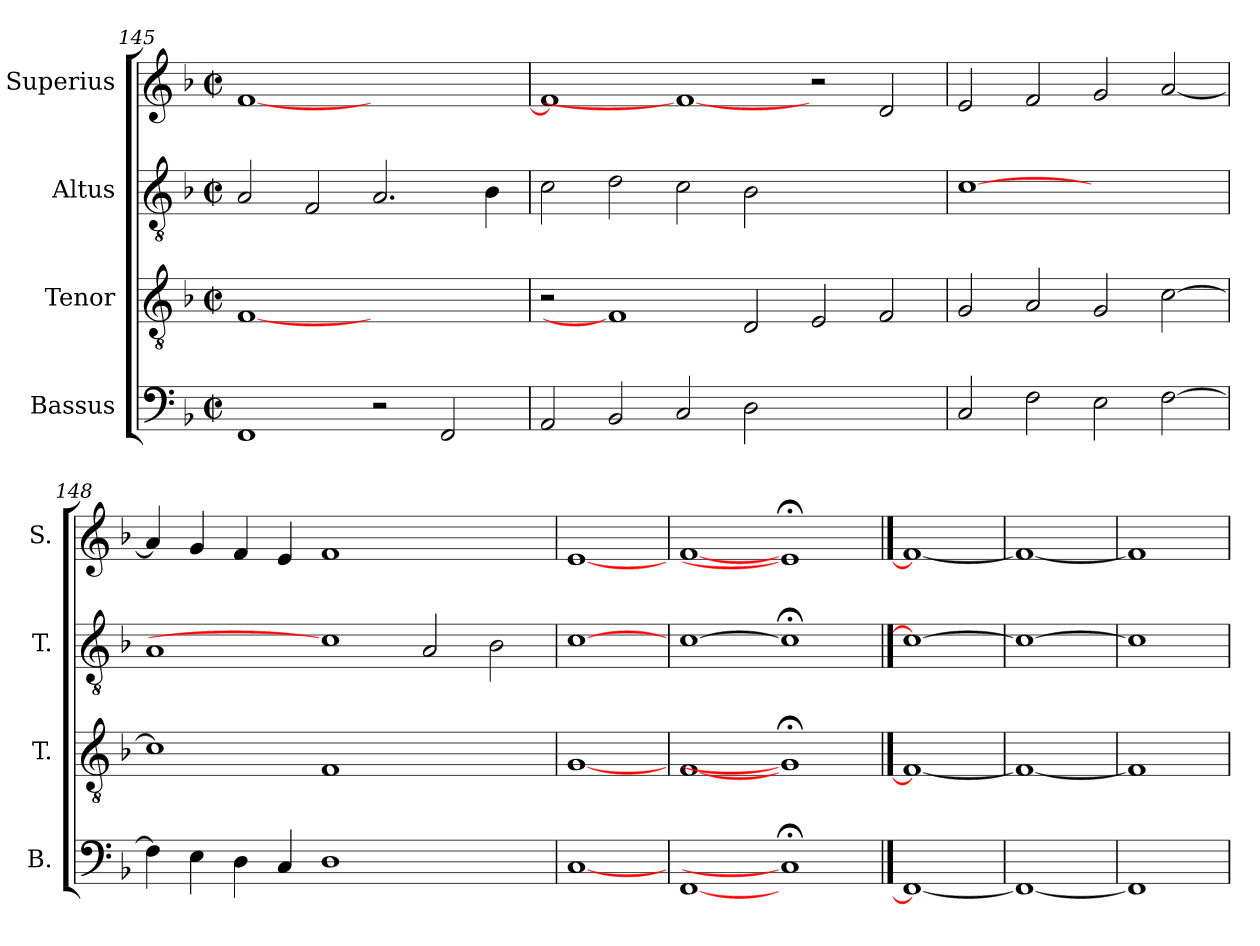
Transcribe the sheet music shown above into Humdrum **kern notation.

**kern	**kern	**kern	**kern
*part4	*part3	*part2	*part1
*staff4	*staff3	*staff2	*staff1
*I"Bassus	*I"Tenor	*I"Altus	*I"Superius
*I'B.	*I'T.	*I'T.	*I'S.
*clefF4	*clefGv2	*clefGv2	*clefG2
*	*ITrd7c12	*ITrd7c12	*
*k[b-]	*k[b-]	*k[b-]	*k[b-]
*F:	*F:	*F:	*F:
*M2/2	*M2/2	*M2/2	*M2/2
*met(c|)	*met(c|)	*met(c|)	*met(c|)
=145	=145	=145	=145
1FFi	[1FFi	2AAi/	[<1fi
.	.	2FFi/	.
2r	1ryy	2.AAi/	1ryy
2FFi/	.	.	.
.	.	4BB-i\	.
=146	=146	=146	=146
2AAi/	2r	2Ci\	1fi]
2BB-i/	1FFi]	2Di\	.
2Ci/	.	2Ci\	1fi_
2Di\	2DDi/	2BB-i\	.
1ryy	2EEi/	1ryy	2r
.	2FFi/	.	2di/
!!LO:LB:g=z
=147	=147	=147	=147
2Ci/	2GGi/	[1Ci	2ei/
2Fi\	2AAi/	.	2fi/
2Ei\	2GGi/	1ryy	2gi/
[>2Fi\	[>2Ci\	.	[<2ai/
=148	=148	=148	=148
4Fi\]	1Ci]	1AAi	4ai/]
4Ei\	.	.	4gi/
4Di\	.	.	4fi/
4Ci/	.	.	4ei/
1Di	1FFi	1Ci]	1fi
1ryy	1ryy	2AAi/	1ryy
.	.	2BB-i\	.
=149	=149	=149	=149
[1Ci	[1GGi	[1Ci	[1ei
=150	=150	=150	=150
[1FFi	[1FFi	[1Ci	[1fi
1C;i]	1GG;i]	1C;i]	1e;i]
==151	==151	==151	==151
1FFi_	1FFi_	1Ci_	1fi_
=152	=152	=152	=152
1FFi_	1FFi_	1Ci_	1fi_
=153	=153	=153	=153
1FFi]	1FFi]	1Ci]	1fi]
=	=	=	=
*-	*-	*-	*-
